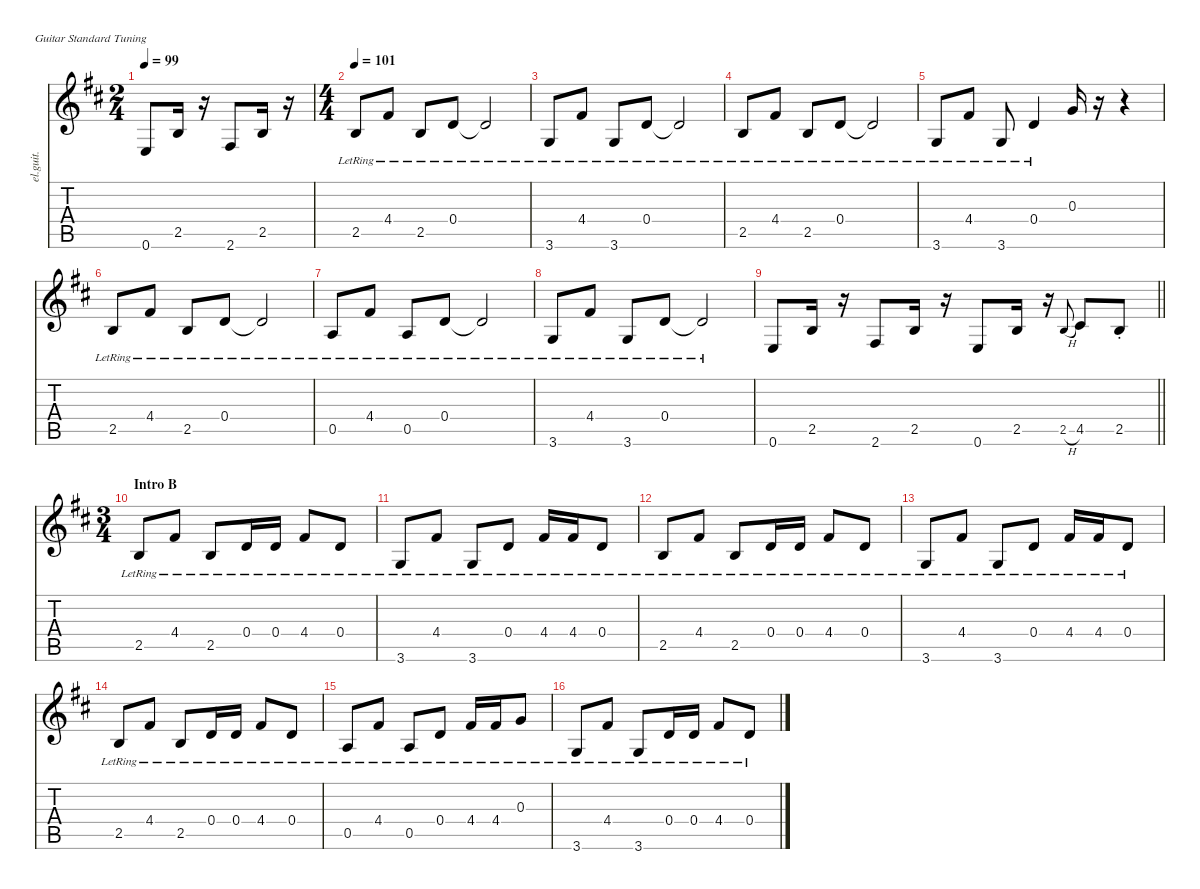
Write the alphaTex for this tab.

\defaultSystemsLayout 4
\hideDynamics
\bracketExtendMode nobrackets
\otherSystemsTrackNameOrientation horizontal
\track ("Guitar 1" "el.guit.") {defaultSystemsLayout 32 instrument electricguitarclean}
\staff {score tabs}
\tuning (E4 B3 G3 D3 A2 E2)
\ts (2 4)
\beaming (8 2 2)
\tempo 99
\clef g2
\ks bminor
0.6{acc forcenatural}.8{dy f beam Up} 2.5{acc forcenatural}.16{beam Up} r.16{beam Up} 2.6{acc #}.8{beam Up} 2.5{acc forcenatural}.16{beam Up} r.16{beam Up} |
\ts (4 4)
\beaming (8 2 2 4)
\tempo 101
2.5{lr acc forcenatural}.8{beam Up} 4.4{lr acc #}.8{beam Up} 2.5{lr acc forcenatural}.8{beam Up} 0.4{lr acc forcenatural}.8{beam Up} 0.4{lr t acc forcenatural}.2{beam Up} |
3.6{lr acc forcenatural}.8{beam Up} 4.4{lr acc #}.8{beam Up} 3.6{lr acc forcenatural}.8{beam Up} 0.4{lr acc forcenatural}.8{beam Up} 0.4{lr t acc forcenatural}.2{beam Up} |
2.5{lr acc forcenatural}.8{beam Up} 4.4{lr acc #}.8{beam Up} 2.5{lr acc forcenatural}.8{beam Up} 0.4{lr acc forcenatural}.8{beam Up} 0.4{lr t acc forcenatural}.2{beam Up} |
3.6{lr acc forcenatural}.8{beam Up} 4.4{lr acc #}.8{beam Up} 3.6{lr acc forcenatural}.8{beam Up} 0.4{lr acc forcenatural}.4{beam Up} 0.3{acc forcenatural}.16{beam Up} r.16{beam Up} r.4{beam Up} |
2.5{lr acc forcenatural}.8{beam Up} 4.4{lr acc #}.8{beam Up} 2.5{lr acc forcenatural}.8{beam Up} 0.4{lr acc forcenatural}.8{beam Up} 0.4{lr t acc forcenatural}.2{beam Up} |
0.5{lr acc forcenatural}.8{beam Up} 4.4{lr acc #}.8{beam Up} 0.5{lr acc forcenatural}.8{beam Up} 0.4{lr acc forcenatural}.8{beam Up} 0.4{lr t acc forcenatural}.2{beam Up} |
3.6{lr acc forcenatural}.8{beam Up} 4.4{lr acc #}.8{beam Up} 3.6{lr acc forcenatural}.8{beam Up} 0.4{lr acc forcenatural}.8{beam Up} 0.4{lr t acc forcenatural}.2{beam Up} |
\beaming (8 2 2 2 2)
\barLineRight lightlight
0.6{acc forcenatural}.8{beam Up} 2.5{acc forcenatural}.16{beam Up} r.16{beam Up} 2.6{acc #}.8{beam Up} 2.5{acc forcenatural}.16{beam Up} r.16{beam Up} 0.6{acc forcenatural}.8{beam Up} 2.5{acc forcenatural}.16{beam Up} r.16{beam Up} 2.5{h acc forcenatural}.8{gr onbeat dy mf beam Up} 4.5{acc #}.8{dy f beam Up} 2.5{st acc forcenatural}.8{beam Up} |
\ts (3 4)
\beaming (8 2 2 2)
\section ("" "Intro B")
2.5{lr acc forcenatural}.8{beam Up} 4.4{lr acc #}.8{beam Up} 2.5{lr acc forcenatural}.8{beam Up} 0.4{lr acc forcenatural}.16{beam Up} 0.4{lr acc forcenatural}.16{beam Up} 4.4{lr acc #}.8{beam Up} 0.4{lr acc forcenatural}.8{beam Up} |
3.6{lr acc forcenatural}.8{beam Up} 4.4{lr acc #}.8{beam Up} 3.6{lr acc forcenatural}.8{beam Up} 0.4{lr acc forcenatural}.8{beam Up} 4.4{lr acc #}.16{beam Up} 4.4{lr acc #}.16{beam Up} 0.4{lr acc forcenatural}.8{beam Up} |
2.5{lr acc forcenatural}.8{beam Up} 4.4{lr acc #}.8{beam Up} 2.5{lr acc forcenatural}.8{beam Up} 0.4{lr acc forcenatural}.16{beam Up} 0.4{lr acc forcenatural}.16{beam Up} 4.4{lr acc #}.8{beam Up} 0.4{lr acc forcenatural}.8{beam Up} |
3.6{lr acc forcenatural}.8{beam Up} 4.4{lr acc #}.8{beam Up} 3.6{lr acc forcenatural}.8{beam Up} 0.4{lr acc forcenatural}.8{beam Up} 4.4{lr acc #}.16{beam Up} 4.4{lr acc #}.16{beam Up} 0.4{lr acc forcenatural}.8{beam Up} |
2.5{lr acc forcenatural}.8{beam Up} 4.4{lr acc #}.8{beam Up} 2.5{lr acc forcenatural}.8{beam Up} 0.4{lr acc forcenatural}.16{beam Up} 0.4{lr acc forcenatural}.16{beam Up} 4.4{lr acc #}.8{beam Up} 0.4{lr acc forcenatural}.8{beam Up} |
0.5{lr acc forcenatural}.8{beam Up} 4.4{lr acc #}.8{beam Up} 0.5{lr acc forcenatural}.8{beam Up} 0.4{lr acc forcenatural}.8{beam Up} 4.4{lr acc #}.16{beam Up} 4.4{lr acc #}.16{beam Up} 0.3{lr acc forcenatural}.8{beam Up} |
3.6{lr acc forcenatural}.8{beam Up} 4.4{lr acc #}.8{beam Up} 3.6{lr acc forcenatural}.8{beam Up} 0.4{lr acc forcenatural}.16{beam Up} 0.4{lr acc forcenatural}.16{beam Up} 4.4{lr acc #}.8{beam Up} 0.4{lr acc forcenatural}.8{beam Up}
